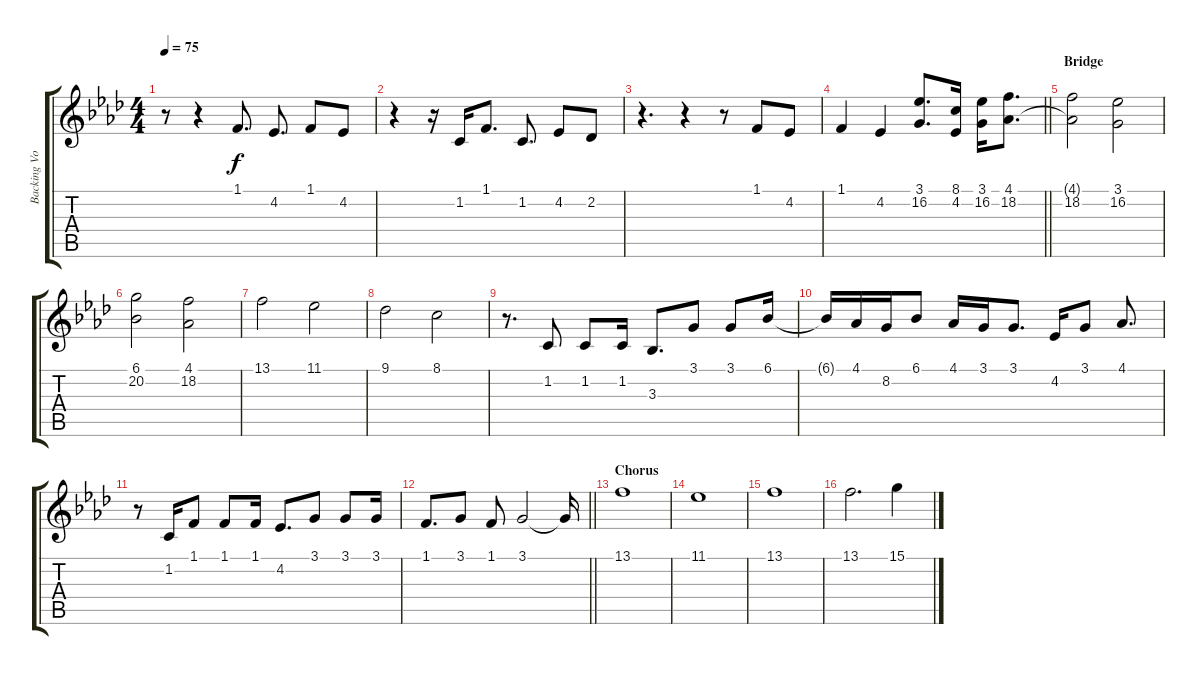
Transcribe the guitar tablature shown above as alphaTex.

\track ("Backing Vocals" "Backing Vo") {instrument viola}
\staff {score tabs}
\tuning (E4 B3 G3 D3 A2 E2) {hide}
\ts (4 4)
\tempo 75
\clef g2
\ks ab
r.8{dy f} r.4 1.1.8{d} 4.2.8{d} 1.1.8 4.2.8 |
r.4 r.16 1.2.16 1.1.8{d} 1.2.8{d} 4.2.8 2.2.8 |
r.4{d} r.4 r.8 1.1.8 4.2.8 |
\barLineRight lightlight
1.1.4 4.2.4 (3.1 16.2).8{d} (8.1 4.2).16 (3.1 16.2).16 (4.1 18.2).8{d} |
\section ("" "Bridge")
(4.1{t} 18.2).2 (3.1 16.2).2 |
(6.1 20.2).2 (4.1 18.2).2 |
13.1.2 11.1.2 |
9.1.2 8.1.2 |
r.8{d} 1.2.8 1.2.8 1.2.16 3.3.8{d} 3.1.8 3.1.8 6.1.16 |
6.1{t}.16 4.1.16 8.2.16 6.1.8 4.1.16 3.1.16 3.1.8{d} 4.2.16 3.1.8 4.1.8{d} |
r.8 1.2.16 1.1.8 1.1.8 1.1.16 4.2.8{d} 3.1.8 3.1.8 3.1.16 |
\barLineRight lightlight
1.1.8{d} 3.1.8 1.1.8 3.1.2 3.1{t}.16 |
\section ("" "Chorus")
13.1.1 |
11.1.1 |
13.1.1 |
13.1.2{d} 15.1.4
